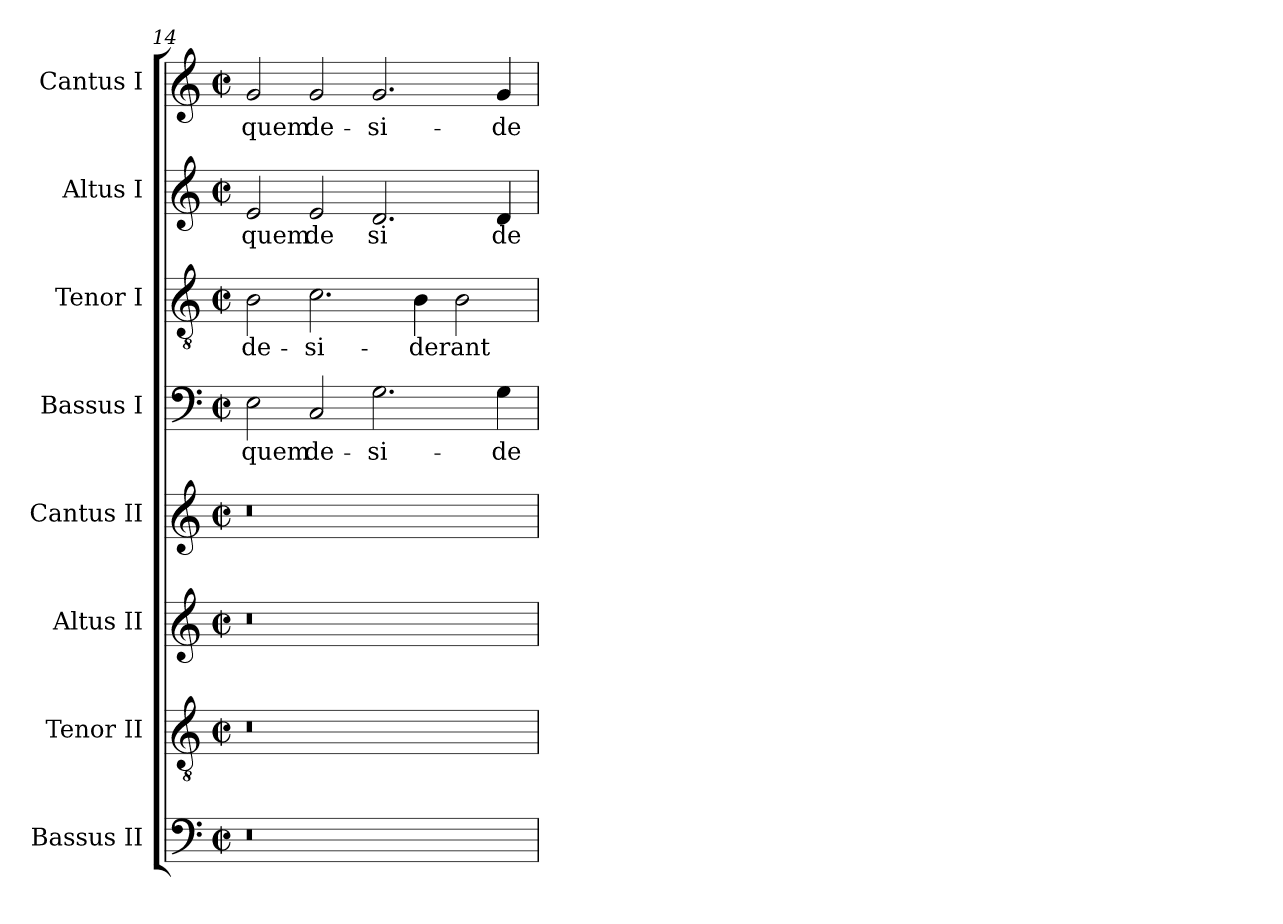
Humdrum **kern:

**kern	**kern	**kern	**kern	**kern	**text	**kern	**text	**kern	**text	**kern	**text
*part8	*part7	*part6	*part5	*part4	*part4	*part3	*part3	*part2	*part2	*part1	*part1
*staff8	*staff7	*staff6	*staff5	*staff4	*staff4	*staff3	*staff3	*staff2	*staff2	*staff1	*staff1
*I"Bassus II	*I"Tenor II	*I"Altus II	*I"Cantus II	*I"Bassus I	*	*I"Tenor I	*	*I"Altus I	*	*I"Cantus I	*
*clefF4	*clefGv2	*clefG2	*clefG2	*clefF4	*	*clefGv2	*	*clefG2	*	*clefG2	*
*M2/2	*M2/2	*M2/2	*M2/2	*M2/2	*	*M2/2	*	*M2/2	*	*M2/2	*
*met(c|)	*met(c|)	*met(c|)	*met(c|)	*met(c|)	*	*met(c|)	*	*met(c|)	*	*met(c|)	*
=14	=14	=14	=14	=14	=14	=14	=14	=14	=14	=14	=14
!	!	!	!	!	!LO:LY:b:cj	!	!LO:LY:b:cj	!	!LO:LY:b:cj	!	!LO:LY:b:cj
0r	0r	0r	0r	2E\	quem	2B\	de-	2e/	quem	2g/	quem
!	!	!	!	!	!LO:LY:b:cj	!	!LO:LY:b:cj	!	!LO:LY:b:cj	!	!LO:LY:b:cj
.	.	.	.	2C/	de-	2.c\	-si-	2e/	de	2g/	de-
!	!	!	!	!	!LO:LY:b:cj	!	!	!	!LO:LY:b:cj	!	!LO:LY:b:cj
.	.	.	.	2.G\	-si-	.	.	2.d/	si	2.g/	-si-
!	!	!	!	!	!	!	!LO:LY:b	!	!	!	!
.	.	.	.	.	.	4B\	-derant	.	.	.	.
.	.	.	.	.	.	2B\	.	.	.	.	.
!	!	!	!	!	!LO:LY:b:cj	!	!	!	!LO:LY:b:cj	!	!LO:LY:b:cj
.	.	.	.	4G\	-de	.	.	4d/	de	4g/	-de
=	=	=	=	=	=	=	=	=	=	=	=
*-	*-	*-	*-	*-	*-	*-	*-	*-	*-	*-	*-
